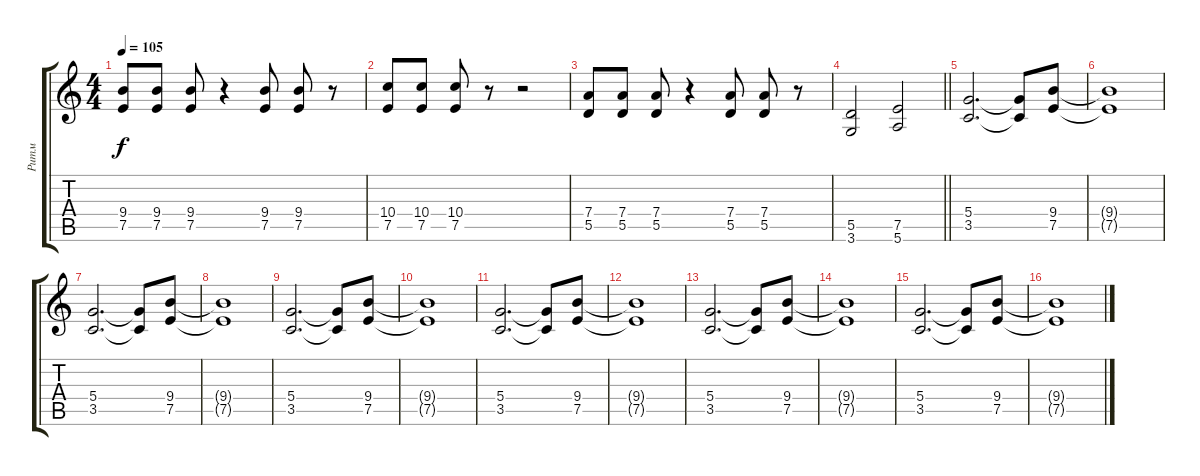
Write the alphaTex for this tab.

\track ("Ритм" "Ритм") {instrument electricguitarclean}
\staff {score tabs}
\tuning (E4 B3 G3 D3 A2 E2) {hide}
\ts (4 4)
\tempo 105
\clef g2
\ks c
(9.4 7.5).8{dy f} (9.4 7.5).8 (9.4 7.5).8 r.4 (9.4 7.5).8 (9.4 7.5).8 r.8 |
(10.4 7.5).8 (10.4 7.5).8 (10.4 7.5).8 r.8 r.2 |
(7.4 5.5).8 (7.4 5.5).8 (7.4 5.5).8 r.4 (7.4 5.5).8 (7.4 5.5).8 r.8 |
\barLineRight lightlight
(5.5 3.6).2 (7.5 5.6).2 |
(5.4 3.5).2{d} (5.4{t} 3.5{t}).8 (9.4 7.5).8 |
(9.4{t} 7.5{t}).1 |
(5.4 3.5).2{d} (5.4{t} 3.5{t}).8 (9.4 7.5).8 |
(9.4{t} 7.5{t}).1 |
(5.4 3.5).2{d} (5.4{t} 3.5{t}).8 (9.4 7.5).8 |
(9.4{t} 7.5{t}).1 |
(5.4 3.5).2{d} (5.4{t} 3.5{t}).8 (9.4 7.5).8 |
(9.4{t} 7.5{t}).1 |
(5.4 3.5).2{d} (5.4{t} 3.5{t}).8 (9.4 7.5).8 |
(9.4{t} 7.5{t}).1 |
(5.4 3.5).2{d} (5.4{t} 3.5{t}).8 (9.4 7.5).8 |
(9.4{t} 7.5{t}).1
